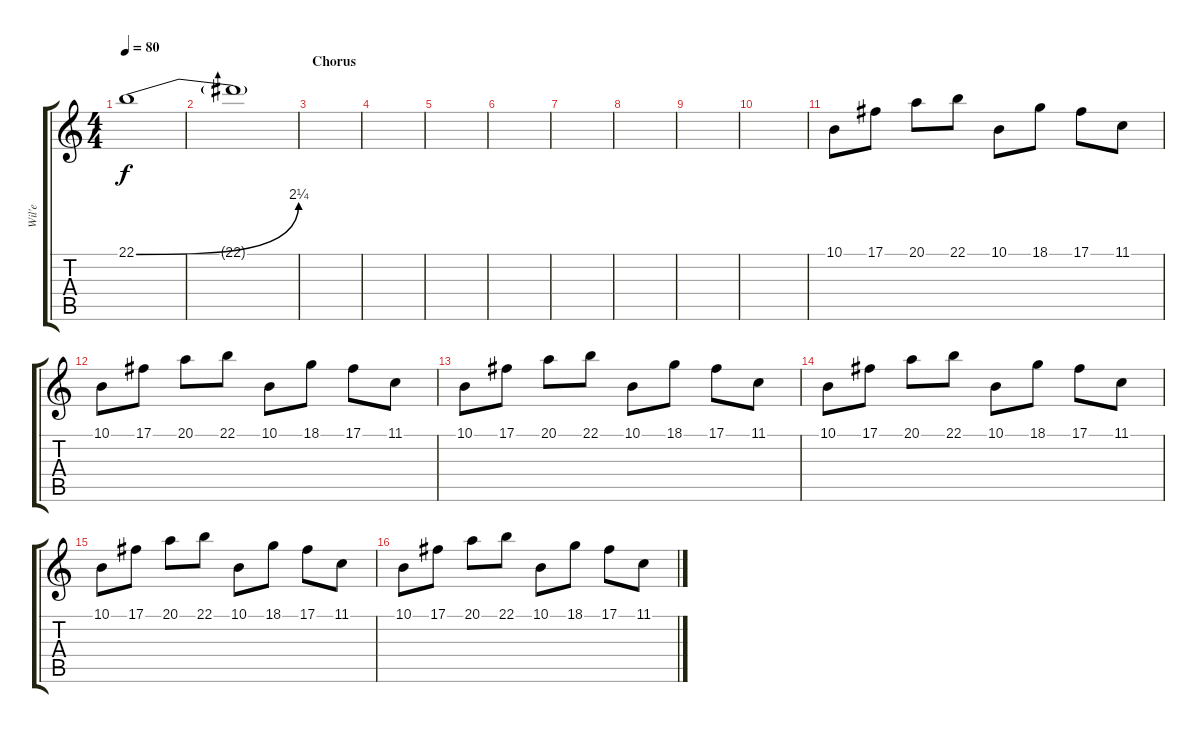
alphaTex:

\track ("Wil'e" "Wil'e") {instrument stringensemble1}
\staff {score tabs}
\tuning (Db4 Ab3 E3 B2 Gb2 Db2) {hide}
\ts (4 4)
\tempo 80
\clef g2
\ks c
22.1{be (bend 0 0 60 9)}.1{dy f} |
22.1{t}.1 |
\section ("" "Chorus")
|
|
|
|
|
|
|
|
10.1.8 17.1.8 20.1.8 22.1.8 10.1.8 18.1.8 17.1.8 11.1.8 |
10.1.8 17.1.8 20.1.8 22.1.8 10.1.8 18.1.8 17.1.8 11.1.8 |
10.1.8 17.1.8 20.1.8 22.1.8 10.1.8 18.1.8 17.1.8 11.1.8 |
10.1.8 17.1.8 20.1.8 22.1.8 10.1.8 18.1.8 17.1.8 11.1.8 |
10.1.8 17.1.8 20.1.8 22.1.8 10.1.8 18.1.8 17.1.8 11.1.8 |
10.1.8 17.1.8 20.1.8 22.1.8 10.1.8 18.1.8 17.1.8 11.1.8
